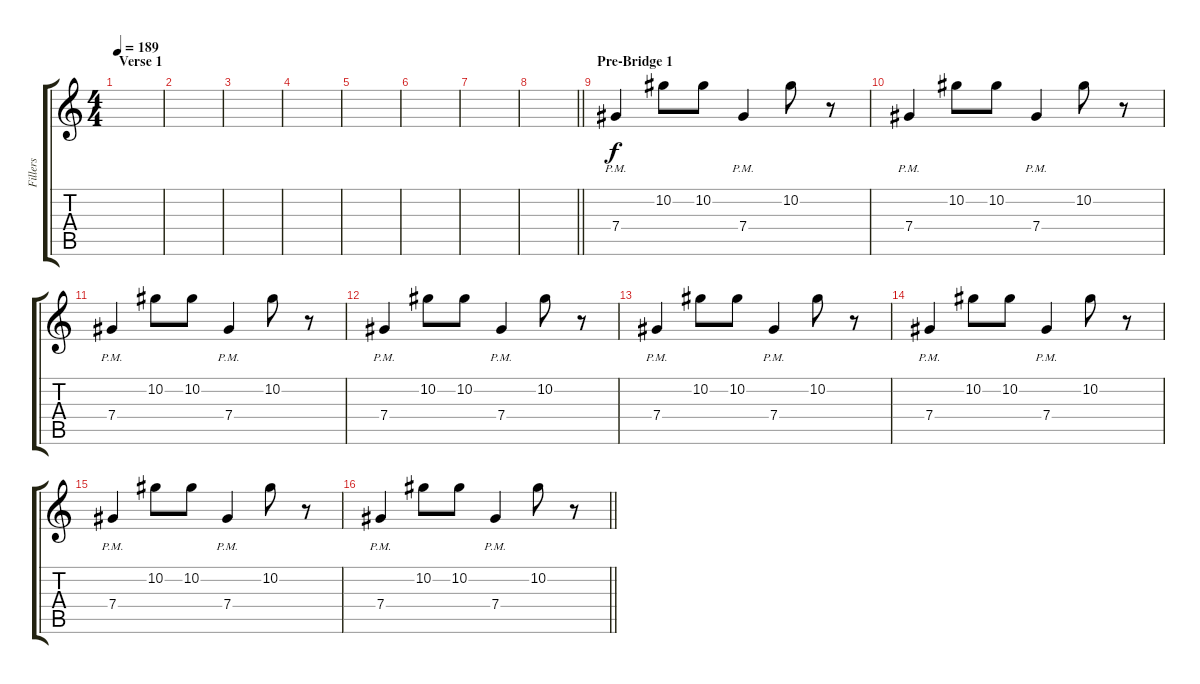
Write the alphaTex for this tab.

\track ("Fillers" "Fillers") {instrument distortionguitar}
\staff {score tabs}
\tuning (Eb4 Bb3 Gb3 Db3 Ab2 Eb2) {hide}
\ts (4 4)
\section ("" "Verse 1")
\tempo 189
\clef g2
\ks c
|
|
|
|
|
|
|
\barLineRight lightlight
|
\section ("" "Pre-Bridge 1")
7.4{pm}.4{volume 10 instrument lead3calliope} 10.2.8 10.2.8 7.4{pm}.4 10.2.8 r.8 |
7.4{pm}.4{instrument lead3calliope} 10.2.8 10.2.8 7.4{pm}.4 10.2.8 r.8 |
7.4{pm}.4{instrument lead3calliope} 10.2.8 10.2.8 7.4{pm}.4 10.2.8 r.8 |
7.4{pm}.4{instrument lead3calliope} 10.2.8 10.2.8 7.4{pm}.4 10.2.8 r.8 |
7.4{pm}.4{instrument lead3calliope} 10.2.8 10.2.8 7.4{pm}.4 10.2.8 r.8 |
7.4{pm}.4{instrument lead3calliope} 10.2.8 10.2.8 7.4{pm}.4 10.2.8 r.8 |
7.4{pm}.4{instrument lead3calliope} 10.2.8 10.2.8 7.4{pm}.4 10.2.8 r.8 |
\barLineRight lightlight
7.4{pm}.4{instrument lead3calliope} 10.2.8 10.2.8 7.4{pm}.4 10.2.8 r.8
